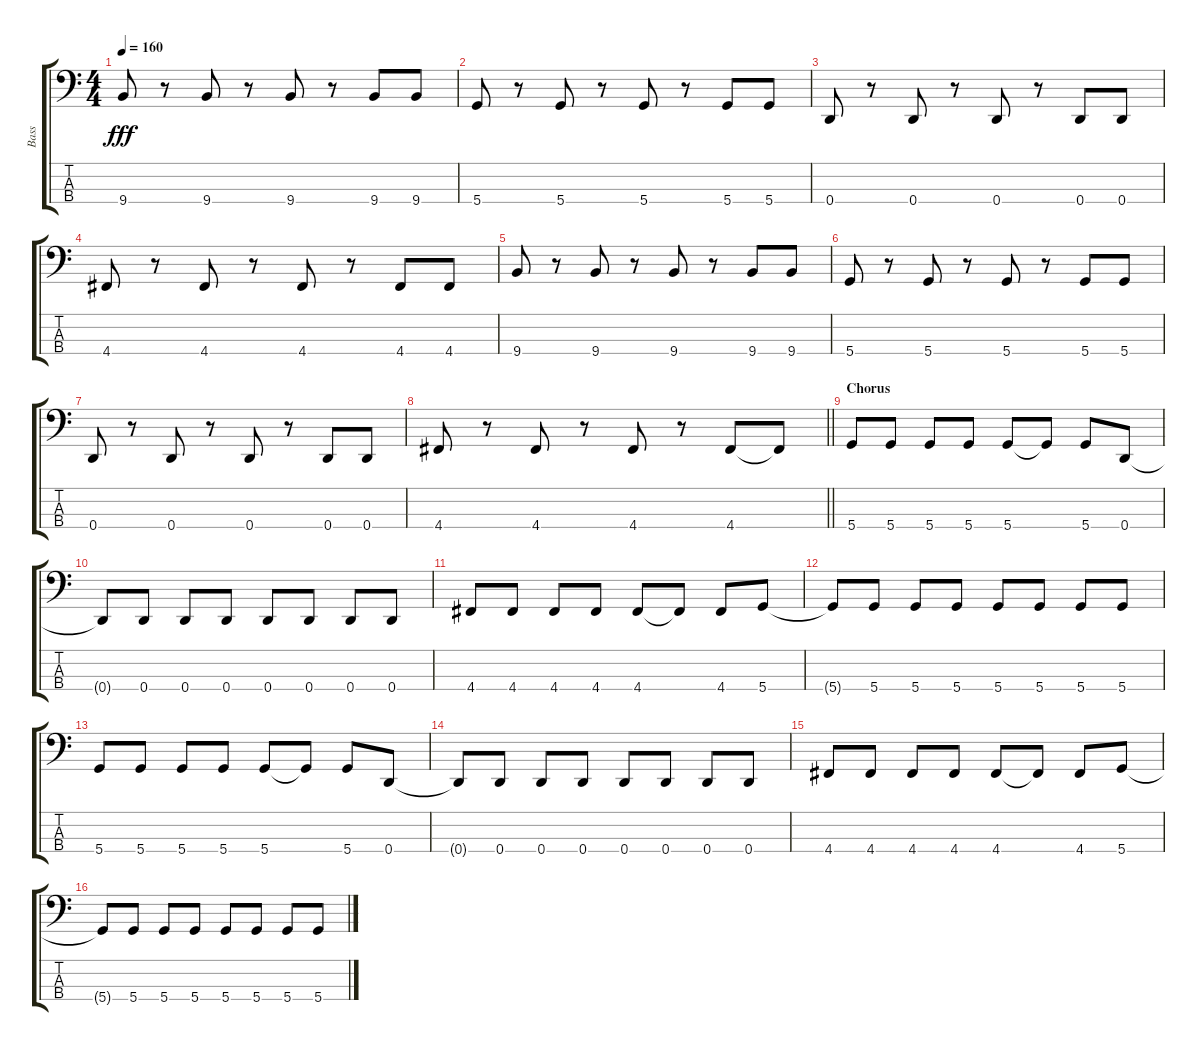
\track ("Bass" "Bass") {instrument electricbassfinger}
\staff {score tabs}
\tuning (G2 D2 A1 D1) {hide}
\ts (4 4)
\tempo 160
\clef f4
\ks c
9.4.8{dy fff} r.8 9.4.8 r.8 9.4.8 r.8 9.4.8 9.4.8 |
5.4.8 r.8 5.4.8 r.8 5.4.8 r.8 5.4.8 5.4.8 |
0.4.8 r.8 0.4.8 r.8 0.4.8 r.8 0.4.8 0.4.8 |
4.4.8 r.8 4.4.8 r.8 4.4.8 r.8 4.4.8 4.4.8 |
9.4.8 r.8 9.4.8 r.8 9.4.8 r.8 9.4.8 9.4.8 |
5.4.8 r.8 5.4.8 r.8 5.4.8 r.8 5.4.8 5.4.8 |
0.4.8 r.8 0.4.8 r.8 0.4.8 r.8 0.4.8 0.4.8 |
\barLineRight lightlight
4.4.8 r.8 4.4.8 r.8 4.4.8 r.8 4.4.8 4.4{t}.8 |
\section ("" "Chorus")
5.4.8 5.4.8 5.4.8 5.4.8 5.4.8 5.4{t}.8 5.4.8 0.4.8 |
0.4{t}.8 0.4.8 0.4.8 0.4.8 0.4.8 0.4.8 0.4.8 0.4.8 |
4.4.8 4.4.8 4.4.8 4.4.8 4.4.8 4.4{t}.8 4.4.8 5.4.8 |
5.4{t}.8 5.4.8 5.4.8 5.4.8 5.4.8 5.4.8 5.4.8 5.4.8 |
5.4.8 5.4.8 5.4.8 5.4.8 5.4.8 5.4{t}.8 5.4.8 0.4.8 |
0.4{t}.8 0.4.8 0.4.8 0.4.8 0.4.8 0.4.8 0.4.8 0.4.8 |
4.4.8 4.4.8 4.4.8 4.4.8 4.4.8 4.4{t}.8 4.4.8 5.4.8 |
5.4{t}.8 5.4.8 5.4.8 5.4.8 5.4.8 5.4.8 5.4.8 5.4.8
